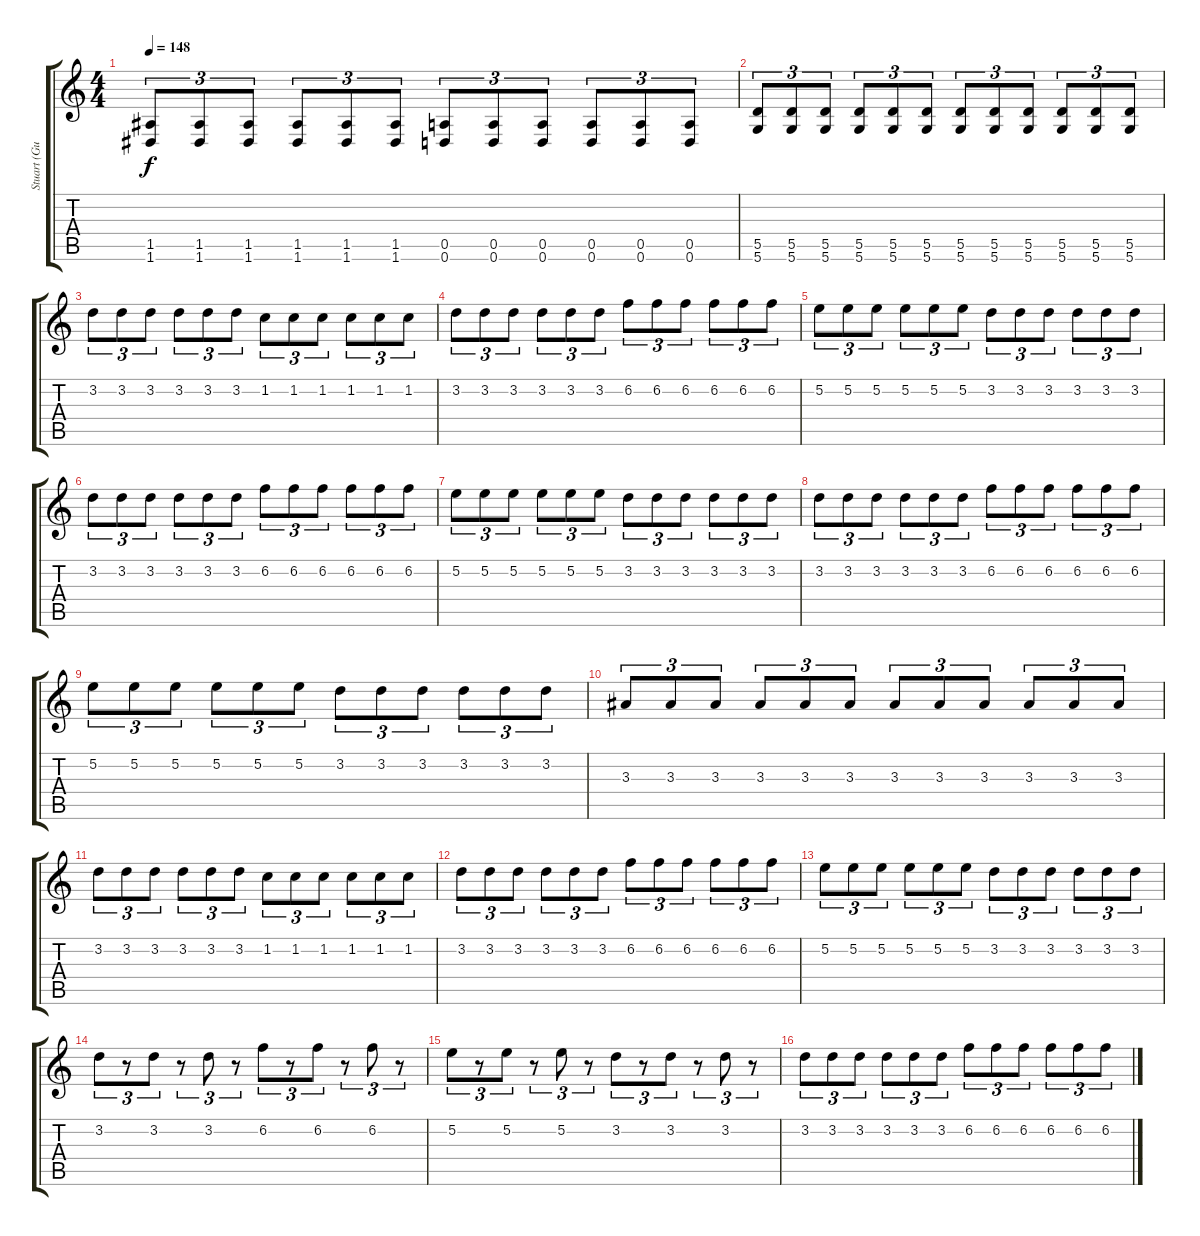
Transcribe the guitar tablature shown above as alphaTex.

\track ("Stuart (Guitar)" "Stuart (Gu") {instrument distortionguitar}
\staff {score tabs}
\tuning (E4 B3 G3 D3 A2 D2) {hide}
\ts (4 4)
\tempo 148
\clef g2
\ks c
(1.5 1.6).8{tu (3 2) dy f} (1.5 1.6).8{tu (3 2)} (1.5 1.6).8{tu (3 2)} (1.5 1.6).8{tu (3 2)} (1.5 1.6).8{tu (3 2)} (1.5 1.6).8{tu (3 2)} (0.5 0.6).8{tu (3 2)} (0.5 0.6).8{tu (3 2)} (0.5 0.6).8{tu (3 2)} (0.5 0.6).8{tu (3 2)} (0.5 0.6).8{tu (3 2)} (0.5 0.6).8{tu (3 2)} |
(5.5 5.6).8{tu (3 2)} (5.5 5.6).8{tu (3 2)} (5.5 5.6).8{tu (3 2)} (5.5 5.6).8{tu (3 2)} (5.5 5.6).8{tu (3 2)} (5.5 5.6).8{tu (3 2)} (5.5 5.6).8{tu (3 2)} (5.5 5.6).8{tu (3 2)} (5.5 5.6).8{tu (3 2)} (5.5 5.6).8{tu (3 2)} (5.5 5.6).8{tu (3 2)} (5.5 5.6).8{tu (3 2)} |
3.2.8{tu (3 2)} 3.2.8{tu (3 2)} 3.2.8{tu (3 2)} 3.2.8{tu (3 2)} 3.2.8{tu (3 2)} 3.2.8{tu (3 2)} 1.2.8{tu (3 2)} 1.2.8{tu (3 2)} 1.2.8{tu (3 2)} 1.2.8{tu (3 2)} 1.2.8{tu (3 2)} 1.2.8{tu (3 2)} |
3.2.8{tu (3 2)} 3.2.8{tu (3 2)} 3.2.8{tu (3 2)} 3.2.8{tu (3 2)} 3.2.8{tu (3 2)} 3.2.8{tu (3 2)} 6.2.8{tu (3 2)} 6.2.8{tu (3 2)} 6.2.8{tu (3 2)} 6.2.8{tu (3 2)} 6.2.8{tu (3 2)} 6.2.8{tu (3 2)} |
5.2.8{tu (3 2)} 5.2.8{tu (3 2)} 5.2.8{tu (3 2)} 5.2.8{tu (3 2)} 5.2.8{tu (3 2)} 5.2.8{tu (3 2)} 3.2.8{tu (3 2)} 3.2.8{tu (3 2)} 3.2.8{tu (3 2)} 3.2.8{tu (3 2)} 3.2.8{tu (3 2)} 3.2.8{tu (3 2)} |
3.2.8{tu (3 2)} 3.2.8{tu (3 2)} 3.2.8{tu (3 2)} 3.2.8{tu (3 2)} 3.2.8{tu (3 2)} 3.2.8{tu (3 2)} 6.2.8{tu (3 2)} 6.2.8{tu (3 2)} 6.2.8{tu (3 2)} 6.2.8{tu (3 2)} 6.2.8{tu (3 2)} 6.2.8{tu (3 2)} |
5.2.8{tu (3 2)} 5.2.8{tu (3 2)} 5.2.8{tu (3 2)} 5.2.8{tu (3 2)} 5.2.8{tu (3 2)} 5.2.8{tu (3 2)} 3.2.8{tu (3 2)} 3.2.8{tu (3 2)} 3.2.8{tu (3 2)} 3.2.8{tu (3 2)} 3.2.8{tu (3 2)} 3.2.8{tu (3 2)} |
3.2.8{tu (3 2)} 3.2.8{tu (3 2)} 3.2.8{tu (3 2)} 3.2.8{tu (3 2)} 3.2.8{tu (3 2)} 3.2.8{tu (3 2)} 6.2.8{tu (3 2)} 6.2.8{tu (3 2)} 6.2.8{tu (3 2)} 6.2.8{tu (3 2)} 6.2.8{tu (3 2)} 6.2.8{tu (3 2)} |
5.2.8{tu (3 2)} 5.2.8{tu (3 2)} 5.2.8{tu (3 2)} 5.2.8{tu (3 2)} 5.2.8{tu (3 2)} 5.2.8{tu (3 2)} 3.2.8{tu (3 2)} 3.2.8{tu (3 2)} 3.2.8{tu (3 2)} 3.2.8{tu (3 2)} 3.2.8{tu (3 2)} 3.2.8{tu (3 2)} |
3.3.8{tu (3 2)} 3.3.8{tu (3 2)} 3.3.8{tu (3 2)} 3.3.8{tu (3 2)} 3.3.8{tu (3 2)} 3.3.8{tu (3 2)} 3.3.8{tu (3 2)} 3.3.8{tu (3 2)} 3.3.8{tu (3 2)} 3.3.8{tu (3 2)} 3.3.8{tu (3 2)} 3.3.8{tu (3 2)} |
3.2.8{tu (3 2)} 3.2.8{tu (3 2)} 3.2.8{tu (3 2)} 3.2.8{tu (3 2)} 3.2.8{tu (3 2)} 3.2.8{tu (3 2)} 1.2.8{tu (3 2)} 1.2.8{tu (3 2)} 1.2.8{tu (3 2)} 1.2.8{tu (3 2)} 1.2.8{tu (3 2)} 1.2.8{tu (3 2)} |
3.2.8{tu (3 2)} 3.2.8{tu (3 2)} 3.2.8{tu (3 2)} 3.2.8{tu (3 2)} 3.2.8{tu (3 2)} 3.2.8{tu (3 2)} 6.2.8{tu (3 2)} 6.2.8{tu (3 2)} 6.2.8{tu (3 2)} 6.2.8{tu (3 2)} 6.2.8{tu (3 2)} 6.2.8{tu (3 2)} |
5.2.8{tu (3 2)} 5.2.8{tu (3 2)} 5.2.8{tu (3 2)} 5.2.8{tu (3 2)} 5.2.8{tu (3 2)} 5.2.8{tu (3 2)} 3.2.8{tu (3 2)} 3.2.8{tu (3 2)} 3.2.8{tu (3 2)} 3.2.8{tu (3 2)} 3.2.8{tu (3 2)} 3.2.8{tu (3 2)} |
3.2.8{tu (3 2)} r.8{tu (3 2)} 3.2.8{tu (3 2)} r.8{tu (3 2)} 3.2.8{tu (3 2)} r.8{tu (3 2)} 6.2.8{tu (3 2)} r.8{tu (3 2)} 6.2.8{tu (3 2)} r.8{tu (3 2)} 6.2.8{tu (3 2)} r.8{tu (3 2)} |
5.2.8{tu (3 2)} r.8{tu (3 2)} 5.2.8{tu (3 2)} r.8{tu (3 2)} 5.2.8{tu (3 2)} r.8{tu (3 2)} 3.2.8{tu (3 2)} r.8{tu (3 2)} 3.2.8{tu (3 2)} r.8{tu (3 2)} 3.2.8{tu (3 2)} r.8{tu (3 2)} |
3.2.8{tu (3 2)} 3.2.8{tu (3 2)} 3.2.8{tu (3 2)} 3.2.8{tu (3 2)} 3.2.8{tu (3 2)} 3.2.8{tu (3 2)} 6.2.8{tu (3 2)} 6.2.8{tu (3 2)} 6.2.8{tu (3 2)} 6.2.8{tu (3 2)} 6.2.8{tu (3 2)} 6.2.8{tu (3 2)}
